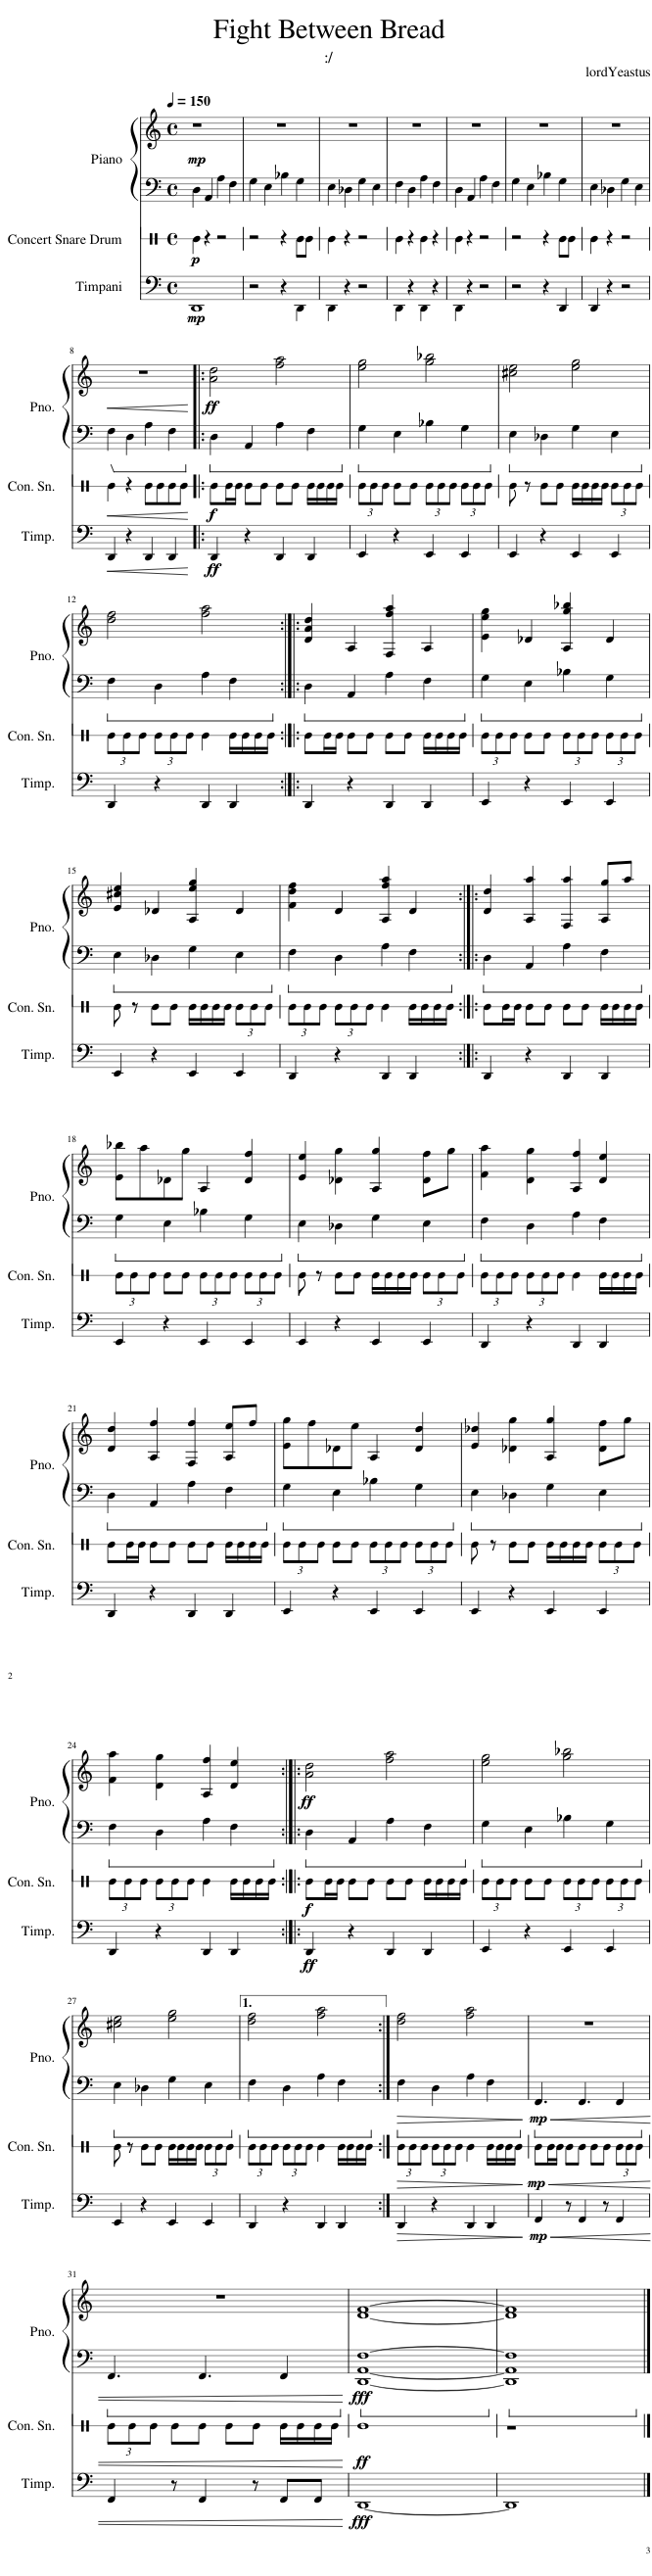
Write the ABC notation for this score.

X:1
%%score { 1 | 2 } 3 4
L:1/8
Q:1/4=150
M:4/4
I:linebreak $
K:C
V:1 treble
V:2 bass
V:3 perc stafflines=1
K:none
V:4 bass
V:1
!mp! z8 | z8 | z8 | z8 | z8 | %5
 z8 | z8 |$!<(! z8!<)! |:!ff! [Ad]4 [fa]4 | [eg]4 [g_b]4 | %10
 [^ce]4 [eg]4 |$ [df]4 [fa]4 :: [DAd]2 A,2 [F,fa]2 A,2 | [Eeg]2 _D2 [A,g_b]2 D2 |$ [E^ce]2 _D2 [A,eg]2 D2 | %15
 [Fdf]2 D2 [A,fa]2 D2 :: [Dd]2 [A,a]2 [F,a]2 [A,g]a |$ [E_b]a_Dg A,2 [Df]2 | [Ee]2 [_Dg]2 [A,g]2 [Df]g | [Fa]2 [Dg]2 [A,f]2 [De]2 |$ %20
 [Dd]2 [A,f]2 [F,f]2 [A,e]f | [Eg]f_De A,2 [Dd]2 | [E_d]2 [_Dg]2 [A,g]2 [Df]g |$ [Fa]2 [Dg]2 [A,f]2 [De]2 ::!ff! [Ad]4 [fa]4 | %25
 [eg]4 [g_b]4 |$ [^ce]4 [eg]4 |1 [df]4 [fa]4 :| [df]4 [fa]4 | z8 |$ %30
 z8 | [DF]8- | [DF]8 |] %33
V:2
 D,2 A,,2 A,2 F,2 | G,2 E,2 _B,2 G,2 | E,2 _D,2 G,2 E,2 | F,2 D,2 A,2 F,2 | D,2 A,,2 A,2 F,2 | %5
 G,2 E,2 _B,2 G,2 | E,2 _D,2 G,2 E,2 |$!ped! F,2 D,2 A,2 F,2!ped-up! |:!ped! D,2 A,,2 A,2 F,2!ped-up! |!ped! G,2 E,2 _B,2 G,2!ped-up! | %10
!ped! E,2 _D,2 G,2 E,2!ped-up! |$!ped! F,2 D,2 A,2 F,2!ped-up! ::!ped! D,2 A,,2 A,2 F,2!ped-up! |!ped! G,2 E,2 _B,2 G,2!ped-up! |$!ped! E,2 _D,2 G,2 E,2!ped-up! | %15
!ped! F,2 D,2 A,2 F,2!ped-up! ::!ped! D,2 A,,2 A,2 F,2!ped-up! |$!ped! G,2 E,2 _B,2 G,2!ped-up! |!ped! E,2 _D,2 G,2 E,2!ped-up! |!ped! F,2 D,2 A,2 F,2!ped-up! |$ %20
!ped! D,2 A,,2 A,2 F,2!ped-up! |!ped! G,2 E,2 _B,2 G,2!ped-up! |!ped! E,2 _D,2 G,2 E,2!ped-up! |$!ped! F,2 D,2 A,2 F,2!ped-up! ::!ped! D,2 A,,2 A,2 F,2!ped-up! | %25
!ped! G,2 E,2 _B,2 G,2!ped-up! |$!ped! E,2 _D,2 G,2 E,2!ped-up! |1!ped! F,2 D,2 A,2 F,2!ped-up! :|!ped!!>(! F,2 D,2 A,2 F,2!ped-up!!>)! |!mp!!ped!!<(! F,,3 F,,3 F,,2!ped-up! |$ %30
!ped! F,,3 F,,3 F,,2!<)!!ped-up! |!fff!!ped! [D,,A,,F,]8-!ped-up! |!ped! [D,,A,,F,]8!ped-up! |] %33
V:3
!p! E2 z2 z4 | z4 z2 EE | E2 z2 z4 | E2 z2 E2 z2 | E2 z2 z4 | %5
 z4 z2 EE | E2 z2 z4 |$!<(! E2 z2 EEEE!<)! |:!f! EE/E/ EE EE E/E/E/E/ | (3EEE EE (3EEE (3EEE | %10
 E z EE E/E/E/E/ (3EEE |$ (3EEE (3EEE E2 E/E/E/E/ :: EE/E/ EE EE E/E/E/E/ | (3EEE EE (3EEE (3EEE |$ E z EE E/E/E/E/ (3EEE | %15
 (3EEE (3EEE E2 E/E/E/E/ :: EE/E/ EE EE E/E/E/E/ |$ (3EEE EE (3EEE (3EEE | E z EE E/E/E/E/ (3EEE | (3EEE (3EEE E2 E/E/E/E/ |$ %20
 EE/E/ EE EE E/E/E/E/ | (3EEE EE (3EEE (3EEE | E z EE E/E/E/E/ (3EEE |$ (3EEE (3EEE E2 E/E/E/E/ ::!f! EE/E/ EE EE E/E/E/E/ | %25
 (3EEE EE (3EEE (3EEE |$ E z EE E/E/E/E/ (3EEE |1 (3EEE (3EEE E2 E/E/E/E/ :|!>(! (3EEE (3EEE E2 E/E/E/E/!>)! |!mp!!<(! EE/E/ EE EE (3EEE |$ %30
 (3EEE EE EE E/E/E/E/!<)! |!ff! E8 | z8 |] %33
V:4
!mp! D,,8 | z4 z2 D,,2 | D,,2 z2 z4 | D,,2 z2 D,,2 z2 | D,,2 z2 z4 | %5
 z4 z2 D,,2 | D,,2 z2 z4 |$!<(! D,,2 z2 D,,2 D,,2!<)! |:!ff! D,,2 z2 D,,2 D,,2 | E,,2 z2 E,,2 E,,2 | %10
 E,,2 z2 E,,2 E,,2 |$ D,,2 z2 D,,2 D,,2 :: D,,2 z2 D,,2 D,,2 | E,,2 z2 E,,2 E,,2 |$ E,,2 z2 E,,2 E,,2 | %15
 D,,2 z2 D,,2 D,,2 :: D,,2 z2 D,,2 D,,2 |$ E,,2 z2 E,,2 E,,2 | E,,2 z2 E,,2 E,,2 | D,,2 z2 D,,2 D,,2 |$ %20
 D,,2 z2 D,,2 D,,2 | E,,2 z2 E,,2 E,,2 | E,,2 z2 E,,2 E,,2 |$ D,,2 z2 D,,2 D,,2 ::!ff! D,,2 z2 D,,2 D,,2 | %25
 E,,2 z2 E,,2 E,,2 |$ E,,2 z2 E,,2 E,,2 |1 D,,2 z2 D,,2 D,,2 :|!>(! D,,2 z2 D,,2 D,,2!>)! |!mp!!<(! F,,2 z F,,2 z F,,2 |$ %30
 F,,2 z F,,2 z F,,F,,!<)! |!fff! D,,8- | D,,8 |] %33
